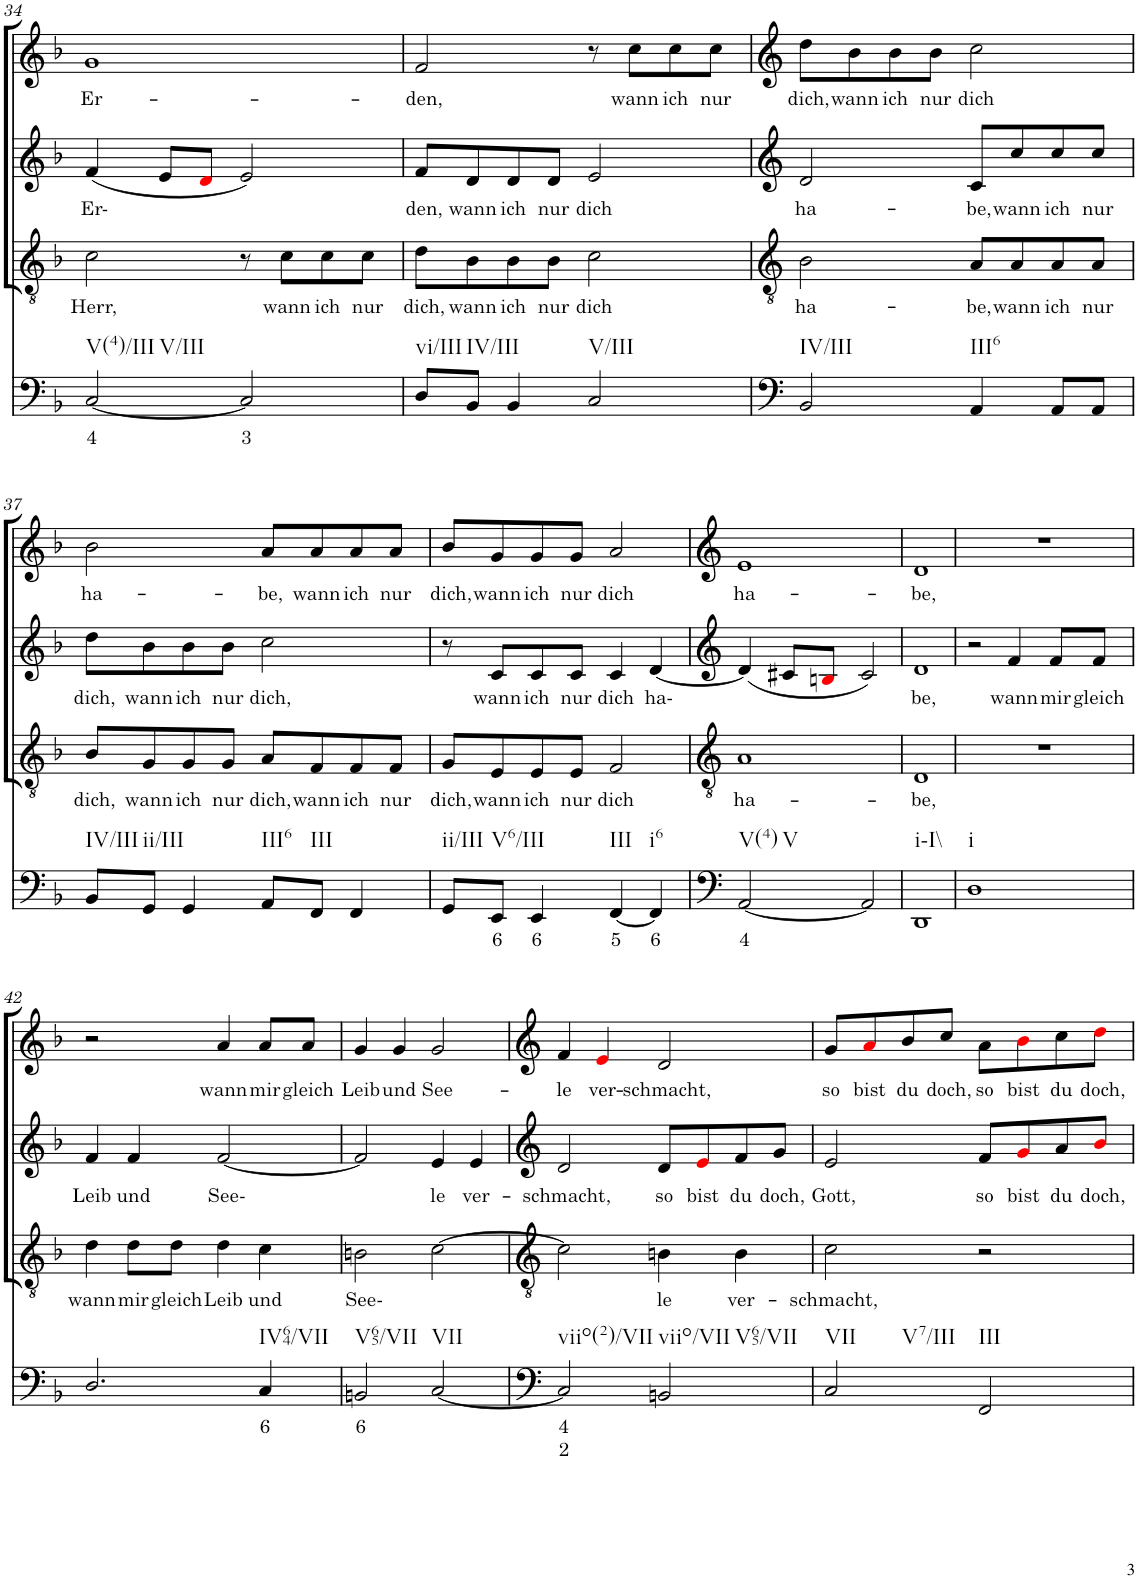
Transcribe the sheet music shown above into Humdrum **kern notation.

**kern	**text	**text	**kern	**text	**kern	**text	**kern	**text
*part4	*part4	*part4	*part3	*part3	*part2	*part2	*part1	*part1
*staff4	*staff4	*staff4	*staff3	*staff3	*staff2	*staff2	*staff1	*staff1
*I"Continuo	*	*	*I"Tenor	*	*I"Soprano II	*	*I"Soprano I	*
!!LO:PB:g=z
*clefF4	*	*	*clefGv2	*	*clefF4	*	*clefGv2	*
*k[b-]	*	*	*k[b-]	*	*k[b-]	*	*k[b-]	*
*M2/2	*	*	*M2/2	*	*M2/2	*	*M2/2	*
*met(c|)	*	*	*met(c|)	*	*met(c|)	*	*met(c|)	*
=34	=34	=34	=34	=34	=34	=34	=34	=34
!LO:TX:b:t=V(4)/III	!	!	!	!	!	!	!	!
!LO:TX:b:t=V/III	!	!	!	!	!	!	!	!
!	!LO:LY:b	!	!	!LO:LY:b	!	!LO:LY:b	!	!LO:LY:b
[2C/	4	.	2c\	Herr,	(4f/	Er-	1g	Er-
.	.	.	.	.	8e/L	.	.	.
.	.	.	.	.	8di/J	.	.	.
!	!LO:LY:b	!	!	!	!	!	!	!
2C/]	3	.	8r	.	2e/)	.	.	.
!	!	!	!	!LO:LY:b	!	!	!	!
.	.	.	8c\L	wann	.	.	.	.
!	!	!	!	!LO:LY:b	!	!	!	!
.	.	.	8c\	ich	.	.	.	.
!	!	!	!	!LO:LY:b	!	!	!	!
.	.	.	8c\J	nur	.	.	.	.
=35	=35	=35	=35	=35	=35	=35	=35	=35
!LO:TX:b:t=vi/III	!	!	!	!	!	!	!	!
!	!	!	!	!LO:LY:b	!	!LO:LY:b	!	!LO:LY:b
8D/L	.	.	8d\L	dich,	8f/L	den,	2f/	den,
!LO:TX:b:t=IV/III	!	!	!	!	!	!	!	!
!	!	!	!	!LO:LY:b	!	!LO:LY:b	!	!
8BB-/J	.	.	8B-\	wann	8d/	wann	.	.
!	!	!	!	!LO:LY:b	!	!LO:LY:b	!	!
4BB-/	.	.	8B-\	ich	8d/	ich	.	.
!	!	!	!	!LO:LY:b	!	!LO:LY:b	!	!
.	.	.	8B-\J	nur	8d/J	nur	.	.
!LO:TX:b:t=V/III	!	!	!	!	!	!	!	!
!	!	!	!	!LO:LY:b	!	!LO:LY:b	!	!
2C/	.	.	2c\	dich	2e/	dich	8r	.
!	!	!	!	!	!	!	!	!LO:LY:b
.	.	.	.	.	.	.	8cc\L	wann
!	!	!	!	!	!	!	!	!LO:LY:b
.	.	.	.	.	.	.	8cc\	ich
!	!	!	!	!	!	!	!	!LO:LY:b
.	.	.	.	.	.	.	8cc\J	nur
=36	=36	=36	=36	=36	=36	=36	=36	=36
!LO:TX:b:t=IV/III	!	!	!	!	!	!	!	!
!	!	!	!	!LO:LY:b	!	!LO:LY:b	!	!LO:LY:b
2BB-/	.	.	2B-\	ha-	2d/	ha-	8dd\L	dich,
!	!	!	!	!	!	!	!	!LO:LY:b
.	.	.	.	.	.	.	8b-\	wann
!	!	!	!	!	!	!	!	!LO:LY:b
.	.	.	.	.	.	.	8b-\	ich
!	!	!	!	!	!	!	!	!LO:LY:b
.	.	.	.	.	.	.	8b-\J	nur
!LO:TX:b:t=III6	!	!	!	!	!	!	!	!
!	!	!	!	!LO:LY:b	!	!LO:LY:b	!	!LO:LY:b
4AA/	.	.	8A/L	be,	8c/L	be,	2cc\	dich
!	!	!	!	!LO:LY:b	!	!LO:LY:b	!	!
.	.	.	8A/	wann	8cc/	wann	.	.
!	!	!	!	!LO:LY:b	!	!LO:LY:b	!	!
8AA/L	.	.	8A/	ich	8cc/	ich	.	.
!	!	!	!	!LO:LY:b	!	!LO:LY:b	!	!
8AA/J	.	.	8A/J	nur	8cc/J	nur	.	.
!!LO:LB:g=z
=37	=37	=37	=37	=37	=37	=37	=37	=37
!LO:TX:b:t=IV/III	!	!	!	!	!	!	!	!
!	!	!	!	!LO:LY:b	!	!LO:LY:b	!	!LO:LY:b
8BB-/L	.	.	8B-/L	dich,	8dd\L	dich,	2b-\	ha-
!LO:TX:b:t=ii/III	!	!	!	!	!	!	!	!
!	!	!	!	!LO:LY:b	!	!LO:LY:b	!	!
8GG/J	.	.	8G/	wann	8b-\	wann	.	.
!	!	!	!	!LO:LY:b	!	!LO:LY:b	!	!
4GG/	.	.	8G/	ich	8b-\	ich	.	.
!	!	!	!	!LO:LY:b	!	!LO:LY:b	!	!
.	.	.	8G/J	nur	8b-\J	nur	.	.
!LO:TX:b:t=III6	!	!	!	!	!	!	!	!
!	!	!	!	!LO:LY:b	!	!LO:LY:b	!	!LO:LY:b
8AA/L	.	.	8A/L	dich,	2cc\	dich,	8a/L	be,
!LO:TX:b:t=III	!	!	!	!	!	!	!	!
!	!	!	!	!LO:LY:b	!	!	!	!LO:LY:b
8FF/J	.	.	8F/	wann	.	.	8a/	wann
!	!	!	!	!LO:LY:b	!	!	!	!LO:LY:b
4FF/	.	.	8F/	ich	.	.	8a/	ich
!	!	!	!	!LO:LY:b	!	!	!	!LO:LY:b
.	.	.	8F/J	nur	.	.	8a/J	nur
=38	=38	=38	=38	=38	=38	=38	=38	=38
!LO:TX:b:t=ii/III	!	!	!	!	!	!	!	!
!	!	!	!	!LO:LY:b	!	!	!	!LO:LY:b
8GG/L	.	.	8G/L	dich,	8r	.	8b-/L	dich,
!LO:TX:b:t=V6/III	!	!	!	!	!	!	!	!
!	!LO:LY:b	!	!	!LO:LY:b	!	!LO:LY:b	!	!LO:LY:b
8EE/J	6	.	8E/	wann	8c/L	wann	8g/	wann
!	!LO:LY:b	!	!	!LO:LY:b	!	!LO:LY:b	!	!LO:LY:b
4EE/	6	.	8E/	ich	8c/	ich	8g/	ich
!	!	!	!	!LO:LY:b	!	!LO:LY:b	!	!LO:LY:b
.	.	.	8E/J	nur	8c/J	nur	8g/J	nur
!LO:TX:b:t=III	!	!	!	!	!	!	!	!
!	!LO:LY:b	!	!	!LO:LY:b	!	!LO:LY:b	!	!LO:LY:b
[4FF/	5	.	2F/	dich	4c/	dich	2a/	dich
!LO:TX:b:t=i6	!	!	!	!	!	!	!	!
!	!LO:LY:b	!	!	!	!	!LO:LY:b	!	!
4FF/]	6	.	.	.	[4d/	ha-	.	.
=39	=39	=39	=39	=39	=39	=39	=39	=39
!LO:TX:b:t=V(4)	!	!	!	!	!	!	!	!
!LO:TX:b:t=V	!	!	!	!	!	!	!	!
!	!LO:LY:b	!	!	!LO:LY:b	!	!	!	!LO:LY:b
[2AA/	4	.	1A	ha-	(4d/]	.	1e	ha-
.	.	.	.	.	8c#X/L	.	.	.
.	.	.	.	.	8Bni/J	.	.	.
2AA/]	.	.	.	.	2c#/)	.	.	.
=40	=40	=40	=40	=40	=40	=40	=40	=40
!LO:TX:b:t=i\\-I\\	!	!	!	!	!	!	!	!
!	!	!	!	!LO:LY:b	!	!LO:LY:b	!	!LO:LY:b
1DD	.	.	1D	be,	1d	be,	1d	be,
=41	=41	=41	=41	=41	=41	=41	=41	=41
!LO:TX:b:t=i	!	!	!	!	!	!	!	!
1D	.	.	1r	.	2r	.	1r	.
!	!	!	!	!	!	!LO:LY:b	!	!
.	.	.	.	.	4f/	wann	.	.
!	!	!	!	!	!	!LO:LY:b	!	!
.	.	.	.	.	8f/L	mir	.	.
!	!	!	!	!	!	!LO:LY:b	!	!
.	.	.	.	.	8f/J	gleich	.	.
!!LO:LB:g=z
=42	=42	=42	=42	=42	=42	=42	=42	=42
!	!	!	!	!LO:LY:b	!	!LO:LY:b	!	!
2.D/	.	.	4d\	wann	4f/	Leib	2r	.
!	!	!	!	!LO:LY:b	!	!LO:LY:b	!	!
.	.	.	8d\L	mir	4f/	und	.	.
!	!	!	!	!LO:LY:b	!	!	!	!
.	.	.	8d\J	gleich	.	.	.	.
!	!	!	!	!LO:LY:b	!	!LO:LY:b	!	!LO:LY:b
.	.	.	4d\	Leib	[2f/	See-	4a/	wann
!LO:TX:b:t=IV64/VII	!	!	!	!	!	!	!	!
!	!LO:LY:b	!	!	!LO:LY:b	!	!	!	!LO:LY:b
4C/	6	.	4c\	und	.	.	8a/L	mir
!	!	!	!	!	!	!	!	!LO:LY:b
.	.	.	.	.	.	.	8a/J	gleich
=43	=43	=43	=43	=43	=43	=43	=43	=43
!LO:TX:b:t=V65/VII	!	!	!	!	!	!	!	!
!	!LO:LY:b	!	!	!LO:LY:b	!	!	!	!LO:LY:b
2BBn/	6	.	2Bn\	See-	2f/]	.	4g/	Leib
!	!	!	!	!	!	!	!	!LO:LY:b
.	.	.	.	.	.	.	4g/	und
!LO:TX:b:t=VII	!	!	!	!	!	!	!	!
!	!	!	!	!	!	!LO:LY:b	!	!LO:LY:b
[2C/	.	.	[2c\	.	4e/	le	2g/	See-
!	!	!	!	!	!	!LO:LY:b	!	!
.	.	.	.	.	4e/	ver-	.	.
=44	=44	=44	=44	=44	=44	=44	=44	=44
!LO:TX:b:t=viio(2)/VII	!	!	!	!	!	!	!	!
!	!LO:LY:b	!LO:LY:b	!	!	!	!LO:LY:b	!	!LO:LY:b
2C/]	4	2	2c\]	.	2d/	schmacht,	4f/	le
!	!	!	!	!	!	!	!	!LO:LY:b
.	.	.	.	.	.	.	4ei/	ver-
!LO:TX:b:t=viio/VII	!	!	!	!	!	!	!	!
!LO:TX:b:t=V65/VII	!	!	!	!	!	!	!	!
!	!	!	!	!LO:LY:b	!	!LO:LY:b	!	!LO:LY:b
2BBn/	.	.	4Bn\	le	8d/L	so	2d/	schmacht,
!	!	!	!	!	!	!LO:LY:b	!	!
.	.	.	.	.	8ei/	bist	.	.
!	!	!	!	!LO:LY:b	!	!LO:LY:b	!	!
.	.	.	4B\	ver-	8f/	du	.	.
!	!	!	!	!	!	!LO:LY:b	!	!
.	.	.	.	.	8g/J	doch,	.	.
=45	=45	=45	=45	=45	=45	=45	=45	=45
!LO:TX:b:t=VII	!	!	!	!	!	!	!	!
!LO:TX:b:t=V7/III	!	!	!	!	!	!	!	!
!	!	!	!	!LO:LY:b	!	!LO:LY:b	!	!LO:LY:b
2C/	.	.	2c\	schmacht,	2e/	Gott,	8g/L	so
!	!	!	!	!	!	!	!	!LO:LY:b
.	.	.	.	.	.	.	8ai/	bist
!	!	!	!	!	!	!	!	!LO:LY:b
.	.	.	.	.	.	.	8b-/	du
!	!	!	!	!	!	!	!	!LO:LY:b
.	.	.	.	.	.	.	8cc/J	doch,
!LO:TX:b:t=III	!	!	!	!	!	!	!	!
!	!	!	!	!	!	!LO:LY:b	!	!LO:LY:b
2FF/	.	.	2r	.	8f/L	so	8a\L	so
!	!	!	!	!	!	!LO:LY:b	!	!LO:LY:b
.	.	.	.	.	8gi/	bist	8b-i\	bist
!	!	!	!	!	!	!LO:LY:b	!	!LO:LY:b
.	.	.	.	.	8a/	du	8cc\	du
!	!	!	!	!	!	!LO:LY:b	!	!LO:LY:b
.	.	.	.	.	8b-i/J	doch,	8ddi\J	doch,
=	=	=	=	=	=	=	=	=
*-	*-	*-	*-	*-	*-	*-	*-	*-
